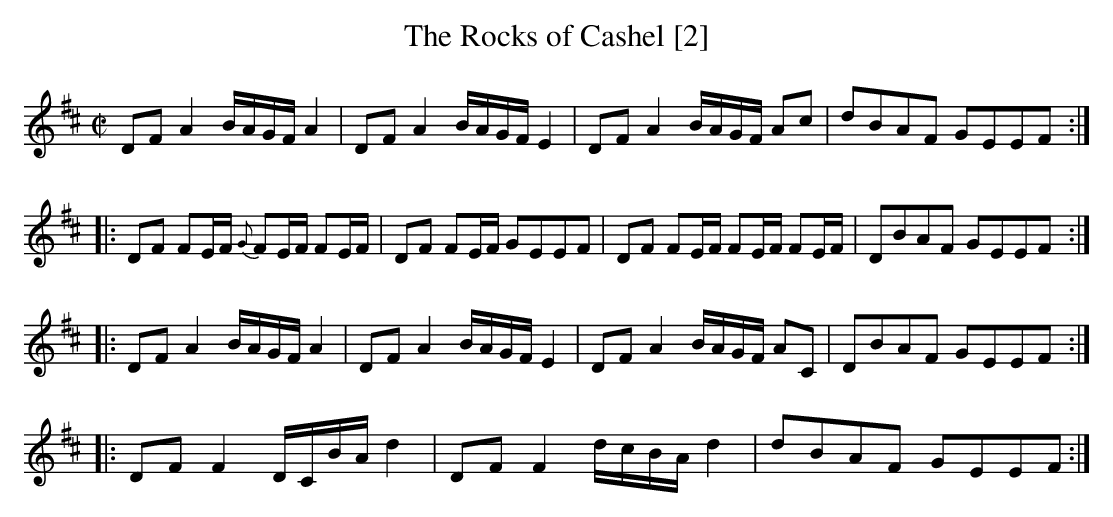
X:1
T:Rocks of Cashel [2], The
M:C|
L:1/8
K:D
DF A2 B/A/G/F/ A2|DF A2 B/A/G/F/ E2|DF A2 B/A/G/F/ Ac|dBAF GEEF:|
|:DF FE/F/ {G}FE/F/ FE/F/|DF FE/F/ GEEF|DF FE/F/ FE/F/ FE/F/|DBAF GEEF:|
|:DF A2 B/A/G/F/ A2|DF A2 B/A/G/F/ E2|DF A2 B/A/G/F/ AC|DBAF GEEF:|
|:DF F2 D/C/B/A/ d2|DF F2 d/c/B/A/ d2|dBAF GEEF:|
